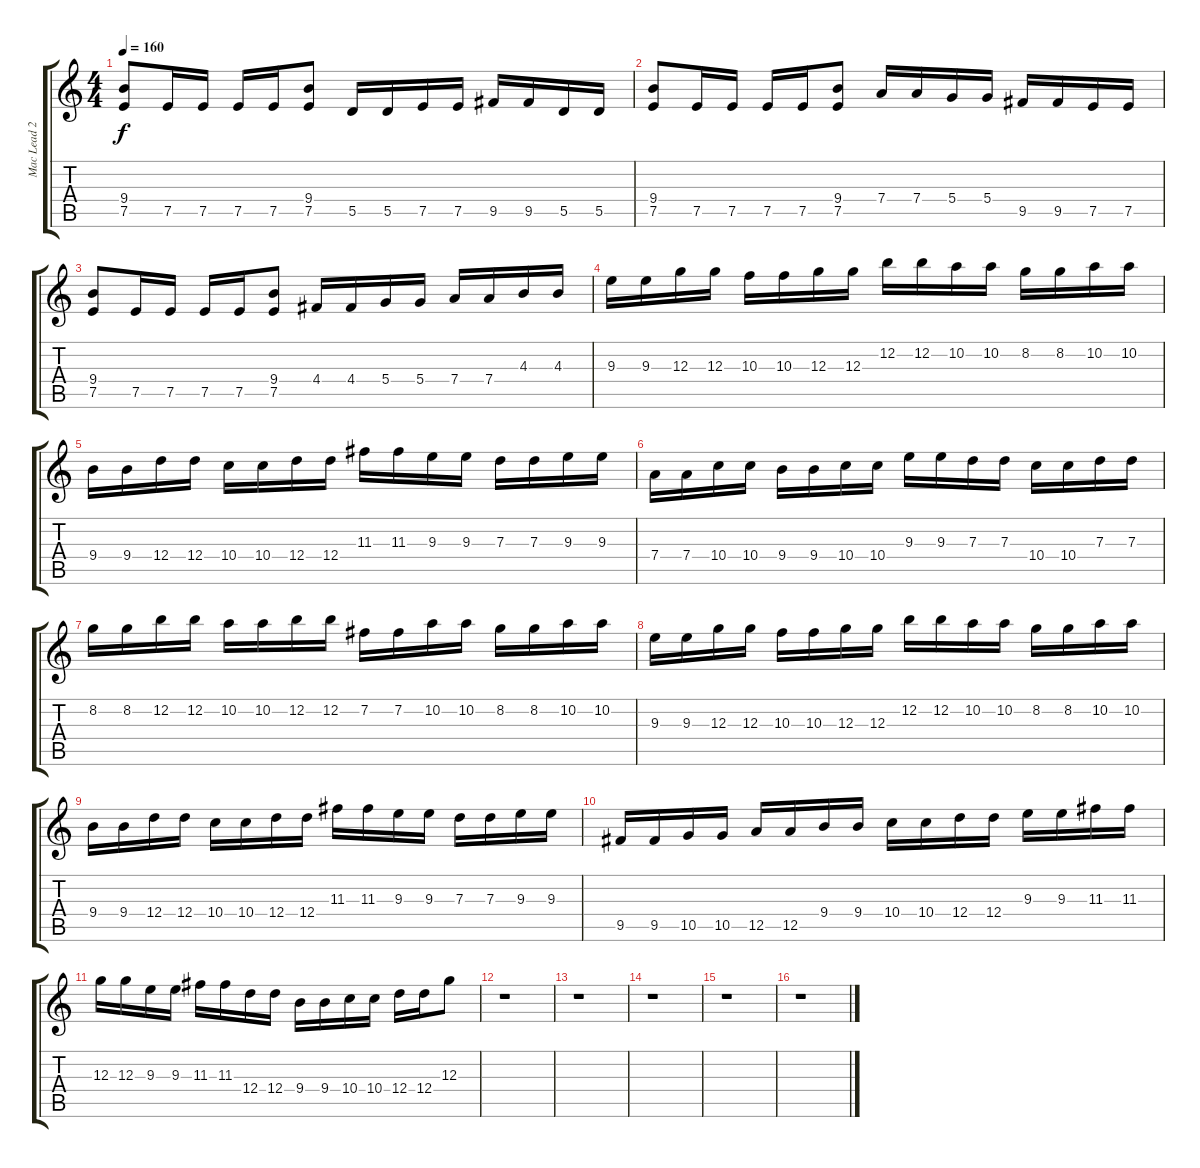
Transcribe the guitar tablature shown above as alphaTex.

\track ("Mac Lead 2" "Mac Lead 2") {instrument overdrivenguitar}
\staff {score tabs}
\tuning (E4 B3 G3 D3 A2 E2) {hide}
\ts (4 4)
\tempo 160
\clef g2
\ks c
(9.4 7.5).8{dy f instrument overdrivenguitar} 7.5.16 7.5.16 7.5.16 7.5.16 (9.4 7.5).8 5.5.16 5.5.16 7.5.16 7.5.16 9.5.16 9.5.16 5.5.16 5.5.16 |
(9.4 7.5).8 7.5.16 7.5.16 7.5.16 7.5.16 (9.4 7.5).8 7.4.16 7.4.16 5.4.16 5.4.16 9.5.16 9.5.16 7.5.16 7.5.16 |
(9.4 7.5).8 7.5.16 7.5.16 7.5.16 7.5.16 (9.4 7.5).8 4.4.16 4.4.16 5.4.16 5.4.16 7.4.16 7.4.16 4.3.16 4.3.16 |
9.3.16{instrument electricguitarmuted} 9.3.16 12.3.16 12.3.16 10.3.16 10.3.16 12.3.16 12.3.16 12.2.16 12.2.16 10.2.16 10.2.16 8.2.16 8.2.16 10.2.16 10.2.16 |
9.4.16 9.4.16 12.4.16 12.4.16 10.4.16 10.4.16 12.4.16 12.4.16 11.3.16 11.3.16 9.3.16 9.3.16 7.3.16 7.3.16 9.3.16 9.3.16 |
7.4.16 7.4.16 10.4.16 10.4.16 9.4.16 9.4.16 10.4.16 10.4.16 9.3.16 9.3.16 7.3.16 7.3.16 10.4.16 10.4.16 7.3.16 7.3.16 |
8.2.16 8.2.16 12.2.16 12.2.16 10.2.16 10.2.16 12.2.16 12.2.16 7.2.16 7.2.16 10.2.16 10.2.16 8.2.16 8.2.16 10.2.16 10.2.16 |
9.3.16 9.3.16 12.3.16 12.3.16 10.3.16 10.3.16 12.3.16 12.3.16 12.2.16 12.2.16 10.2.16 10.2.16 8.2.16 8.2.16 10.2.16 10.2.16 |
9.4.16 9.4.16 12.4.16 12.4.16 10.4.16 10.4.16 12.4.16 12.4.16 11.3.16 11.3.16 9.3.16 9.3.16 7.3.16 7.3.16 9.3.16 9.3.16 |
9.5.16 9.5.16 10.5.16 10.5.16 12.5.16 12.5.16 9.4.16 9.4.16 10.4.16 10.4.16 12.4.16 12.4.16 9.3.16 9.3.16 11.3.16 11.3.16 |
12.3.16 12.3.16 9.3.16 9.3.16 11.3.16 11.3.16 12.4.16 12.4.16 9.4.16 9.4.16 10.4.16 10.4.16 12.4.16 12.4.16 12.3.8 |
r.1 |
r.1 |
r.1 |
r.1 |
r.1
